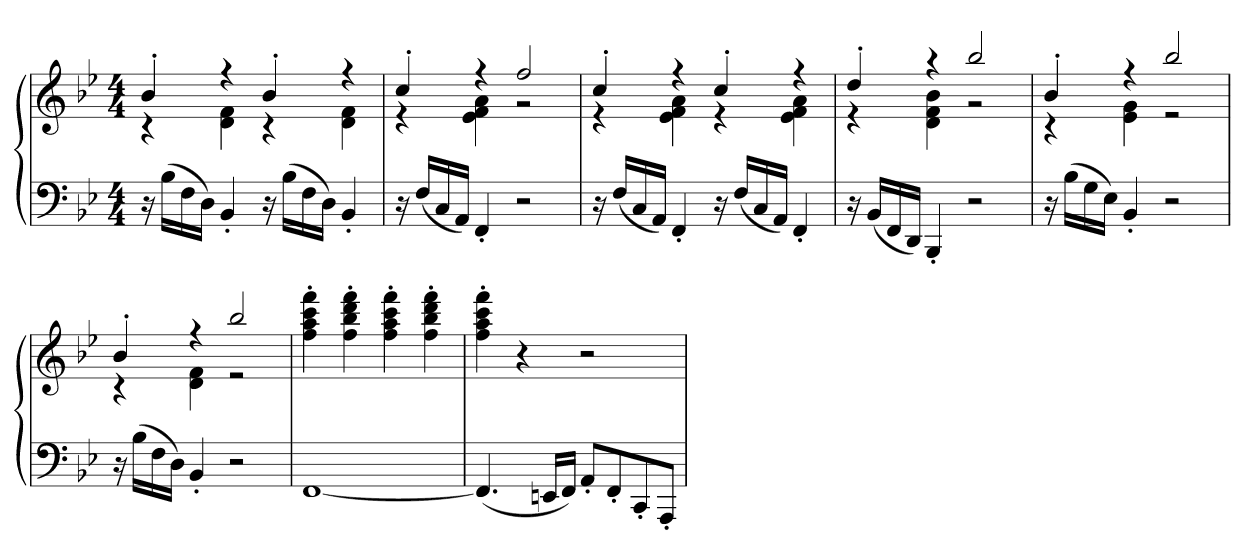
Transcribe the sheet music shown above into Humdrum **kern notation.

**kern	**kern
*part1	*part1
*staff2	*staff1
*clefF4	*clefG2
*k[b-e-]	*k[b-e-]
*M4/4	*M4/4
=	=
*	*^
16r	4b-'	4r
(16B-LL	.	.
16F	.	.
16DJJ)	.	.
4BB-'	4r	4d 4f
16r	4b-'	4r
(16B-LL	.	.
16F	.	.
16DJJ)	.	.
4BB-'	4r	4d 4f
=	=	=
16r	4cc'	4r
(16FLL	.	.
16C	.	.
16AAJJ)	.	.
4FF'	4r	4e- 4f 4a
2r	2ff	2r
=	=	=
16r	4cc'	4r
(16FLL	.	.
16C	.	.
16AAJJ)	.	.
4FF'	4r	4e- 4f 4a
16r	4cc'	4r
(16FLL	.	.
16C	.	.
16AAJJ)	.	.
4FF'	4r	4e- 4f 4a
=	=	=
16r	4dd'	4r
(16BB-LL	.	.
16FF	.	.
16DDJJ)	.	.
4BBB-'	4r	4d 4f 4b-
2r	2bb-	2r
=	=	=
16r	4b-'	4r
(16B-LL	.	.
16G	.	.
16E-JJ)	.	.
4BB-'	4r	4e- 4g
2r	2bb-	2r
=	=	=
16r	4b-'	4r
(16B-LL	.	.
16F	.	.
16DJJ)	.	.
4BB-'	4r	4d 4f
2r	2bb-	2r
*	*v	*v
=	=
[1FF	4ff' 4aa' 4ccc' 4fff'
.	4ff' 4bb-' 4ddd' 4fff'
.	4ff' 4aa' 4ccc' 4fff'
.	4ff' 4bb-' 4ddd' 4fff'
=	=
(4.FF]	4ff' 4aa' 4ccc' 4fff'
.	4r
16EEnLL	.
16FFJJ)	.
8AA'L	2r
8FF'	.
8CC'	.
8AAA'J	.
=	=
*-	*-
